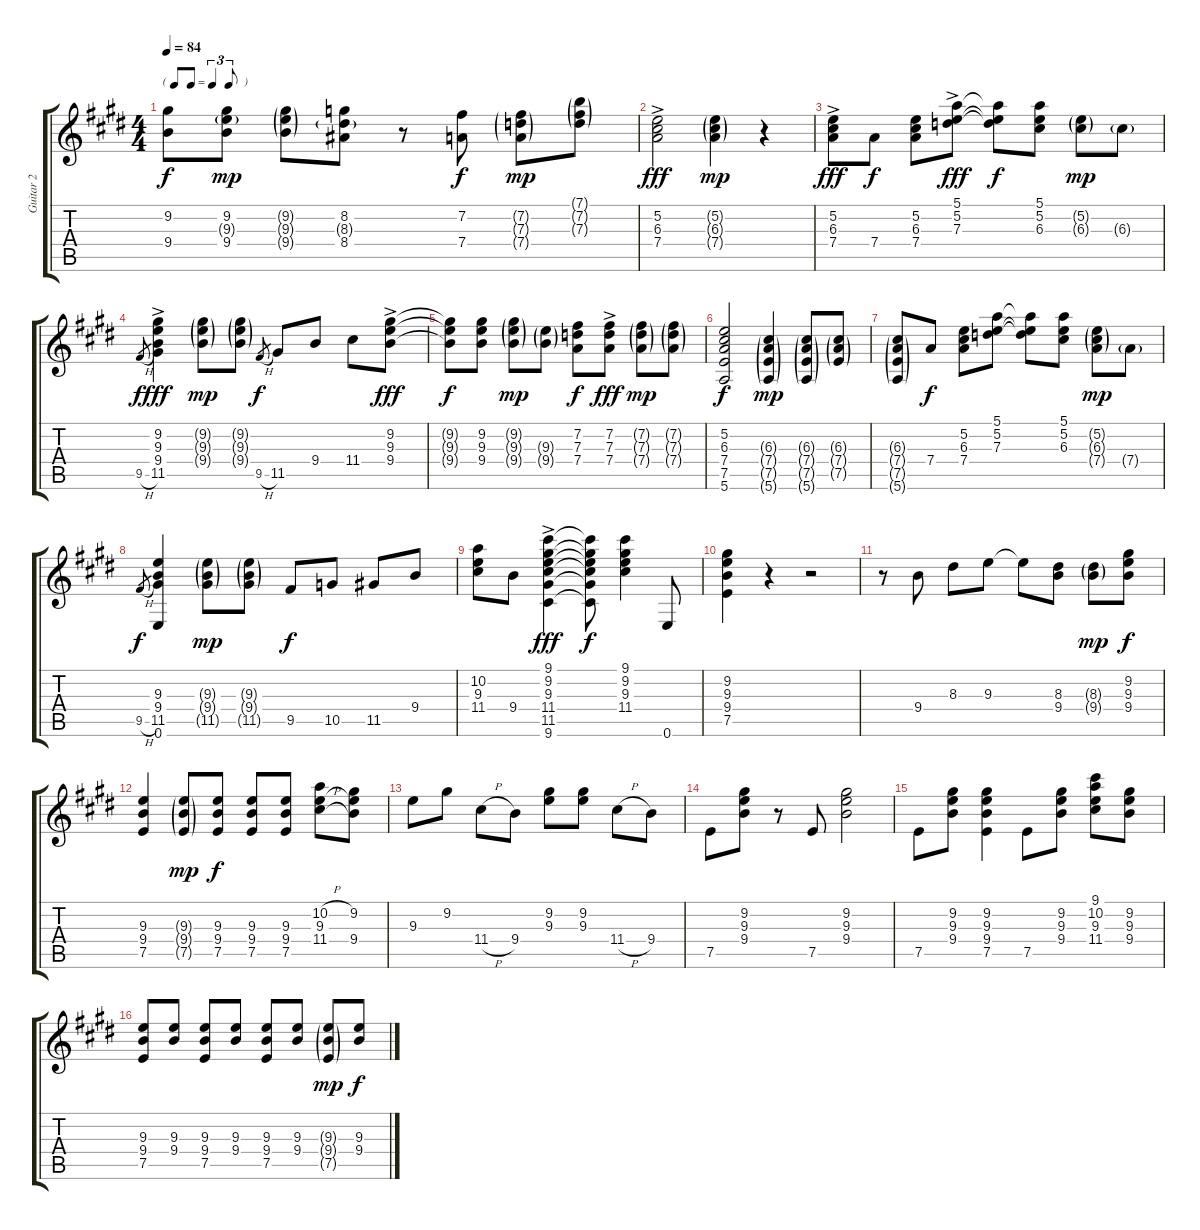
\track ("Guitar 2" "Guitar 2") {instrument acousticguitarnylon}
\staff {score tabs}
\tuning (E4 B3 G3 D3 A2 E2) {hide}
\ts (4 4)
\tf triplet8th
\tempo 84
\clef g2
\ks e
(9.2{t} 9.4{t}).8{dy f} (9.2 9.3{g} 9.4).8{dy mp} (9.2{g} 9.3{g} 9.4{g}).8 (8.2 8.3{g} 8.4).8 r.8 (7.2 7.4).8{dy f} (7.2{g} 7.3{g} 7.4{g}).8{dy mp} (7.1{g} 7.2{g} 7.3{g}).8 |
(5.2{ac} 6.3{ac} 7.4{ac}).2{dy fff} (5.2{g} 6.3{g} 7.4{g}).4{dy mp} r.4 |
(5.2{ac} 6.3{ac} 7.4{ac}).8{dy fff} 7.4.8{dy f} (5.2 6.3 7.4).8 (5.1{ac} 5.2{ac} 7.3{ac}).8{dy fff} (5.1{t} 5.2{t} 7.3{t}).8{dy f} (5.1 5.2 6.3).8 (5.2{g} 6.3{g}).8{dy mp} 6.3{g}.8 |
9.5{h}.8{gr dy f} (9.2{ac} 9.3{ac} 9.4{ac} 11.5{ac}).4{dy fff} (9.2{g} 9.3{g} 9.4{g}).8{dy mp} (9.2{g} 9.3{g} 9.4{g}).8 9.5{h}.8{gr dy f} 11.5.8 9.4.8 11.4.8 (9.2{ac} 9.3{ac} 9.4{ac}).8{dy fff} |
(9.2{t} 9.3{t} 9.4{t}).8{dy f} (9.2 9.3 9.4).8 (9.2{g} 9.3{g} 9.4{g}).8{dy mp} (9.3{g} 9.4{g}).8 (7.2 7.3 7.4).8{dy f} (7.2{ac} 7.3{ac} 7.4{ac}).8{dy fff} (7.2{g} 7.3{g} 7.4{g}).8{dy mp} (7.2{g} 7.3{g} 7.4{g}).8 |
(5.2 6.3 7.4 7.5 5.6).2{dy f} (6.3{g} 7.4{g} 7.5{g} 5.6{g}).4{dy mp} (6.3{g} 7.4{g} 7.5{g} 5.6{g}).8 (6.3{g} 7.4{g} 7.5{g}).8 |
(6.3{g} 7.4{g} 7.5{g} 5.6{g}).8 7.4.8{dy f} (5.2 6.3 7.4).8 (5.1 5.2 7.3).8 (5.1{t} 5.2{t} 7.3{t}).8 (5.1 5.2 6.3).8 (5.2{g} 6.3{g} 7.4{g}).8{dy mp} 7.4{g}.8 |
9.5{h}.8{gr dy f} (9.3 9.4 11.5 0.6).4 (9.3{g} 9.4{g} 11.5{g}).8{dy mp} (9.3{g} 9.4{g} 11.5{g}).8 9.5.8{dy f} 10.5.8 11.5.8 9.4.8 |
(10.2 9.3 11.4).8 9.4.8 (9.1{ac} 9.2{ac} 9.3{ac} 11.4{ac} 11.5{ac} 9.6{ac}).4{dy fff} (9.1{t} 9.2{t} 9.3{t} 11.4{t} 11.5{t} 9.6{t}).8{dy f} (9.1 9.2 9.3 11.4).4 0.6.8 |
(9.2 9.3 9.4 7.5).4 r.4 r.2 |
r.8 9.4.8 8.3.8 9.3.8 9.3{t}.8 (8.3 9.4).8 (8.3{g} 9.4{g}).8{dy mp} (9.2 9.3 9.4).8{dy f} |
(9.3 9.4 7.5).4 (9.3{g} 9.4{g} 7.5{g}).8{dy mp} (9.3 9.4 7.5).8{dy f} (9.3 9.4 7.5).8 (9.3 9.4 7.5).8 (10.2{h} 9.3 11.4{h}).8 (9.2 9.3{t} 9.4).8 |
9.3.8 9.2.8 11.4{h}.8 9.4.8 (9.2 9.3).8 (9.2 9.3).8 11.4{h}.8 9.4.8 |
7.5.8 (9.2 9.3 9.4).8 r.8 7.5.8 (9.2 9.3 9.4).2 |
7.5.8 (9.2 9.3 9.4).8 (9.2 9.3 9.4 7.5).4 7.5.8 (9.2 9.3 9.4).8 (9.1 10.2 9.3 11.4).8 (9.2 9.3 9.4).8 |
(9.3 9.4 7.5).8 (9.3 9.4).8 (9.3 9.4 7.5).8 (9.3 9.4).8 (9.3 9.4 7.5).8 (9.3 9.4).8 (9.3{g} 9.4{g} 7.5{g}).8{dy mp} (9.3 9.4).8{dy f}
